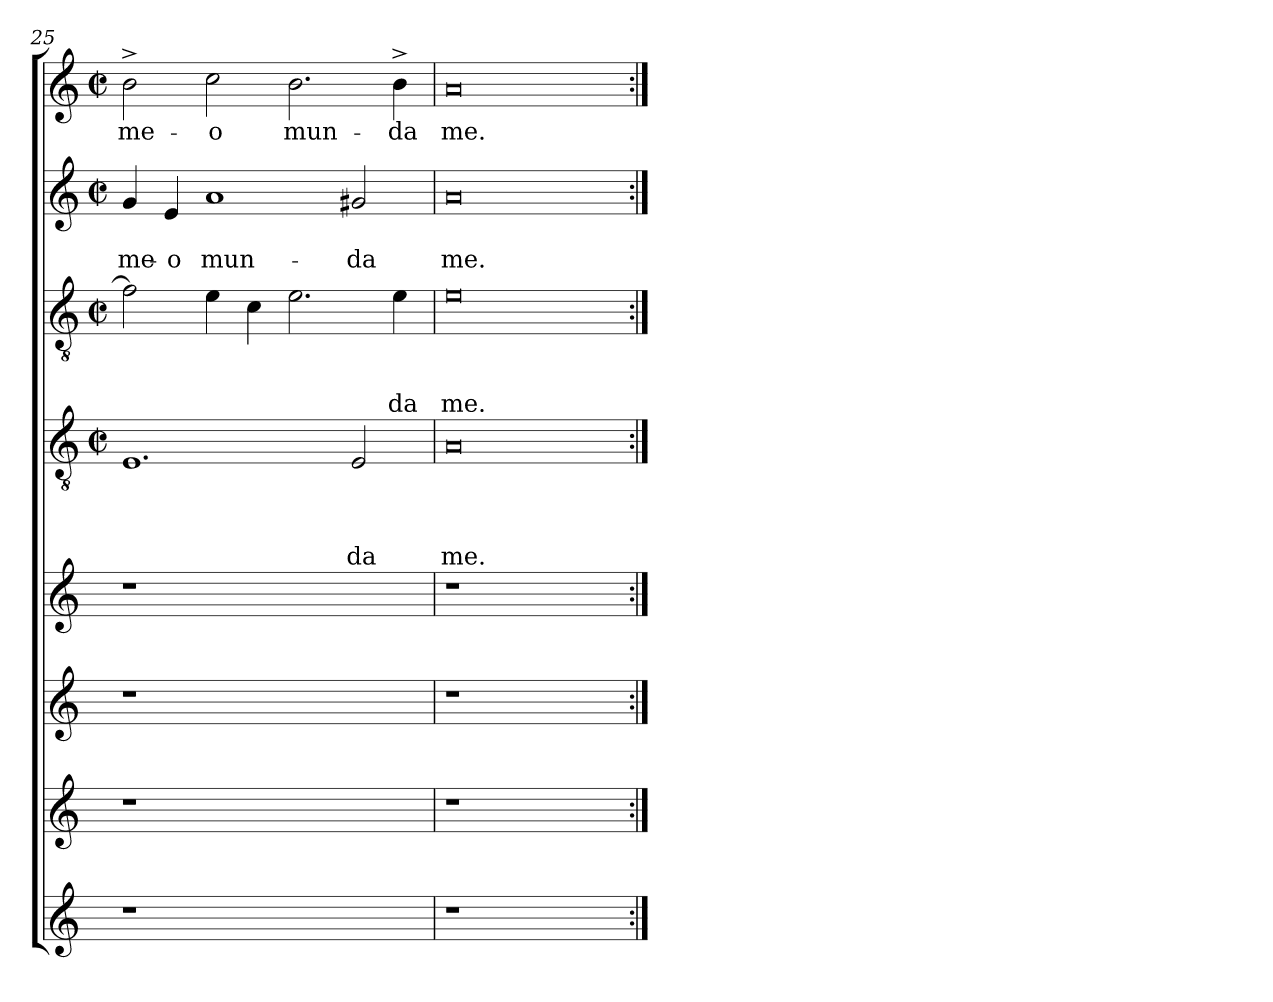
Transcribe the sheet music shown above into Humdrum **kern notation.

**kern	**kern	**kern	**kern	**kern	**text	**text	**text	**text	**kern	**text	**text	**text	**kern	**text	**text	**kern	**text
*part8	*part7	*part6	*part5	*part4	*part4	*part4	*part4	*part4	*part3	*part3	*part3	*part3	*part2	*part2	*part2	*part1	*part1
*staff8	*staff7	*staff6	*staff5	*staff4	*staff4	*staff4	*staff4	*staff4	*staff3	*staff3	*staff3	*staff3	*staff2	*staff2	*staff2	*staff1	*staff1
*clefG2	*clefG2	*clefG2	*clefG2	*clefGv2	*	*	*	*	*clefGv2	*	*	*	*clefG2	*	*	*clefG2	*
*k[]	*k[]	*k[]	*k[]	*k[]	*	*	*	*	*k[]	*	*	*	*k[]	*	*	*k[]	*
*C:	*C:	*C:	*C:	*C:	*	*	*	*	*C:	*	*	*	*C:	*	*	*C:	*
*	*	*	*	*M2/2	*	*	*	*	*M2/2	*	*	*	*M2/2	*	*	*M2/2	*
*	*	*	*	*met(c|)	*	*	*	*	*met(c|)	*	*	*	*met(c|)	*	*	*met(c|)	*
=25	=25	=25	=25	=25	=25	=25	=25	=25	=25	=25	=25	=25	=25	=25	=25	=25	=25
!	!	!	!	!	!	!	!	!	!	!	!	!	!	!	!LO:LY:b	!	!LO:LY:b
1r	1r	1r	1r	1.E	.	.	.	.	2f\]	.	.	.	4g/	.	me-	2b^>\	me-
!	!	!	!	!	!	!	!	!	!	!	!	!	!	!	!LO:LY:b	!	!
.	.	.	.	.	.	.	.	.	.	.	.	.	4e/	.	-o	.	.
!	!	!	!	!	!	!	!	!	!	!	!	!	!	!	!LO:LY:b	!	!LO:LY:b
.	.	.	.	.	.	.	.	.	4e\	.	.	.	1a	.	mun-	2cc\	-o
.	.	.	.	.	.	.	.	.	4c\	.	.	.	.	.	.	.	.
!	!	!	!	!	!	!	!	!	!	!	!	!	!	!	!	!	!LO:LY:b
1ryy	1ryy	1ryy	1ryy	.	.	.	.	.	2.e\	.	.	.	.	.	.	2.b\	mun-
!	!	!	!	!	!	!	!	!LO:LY:b	!	!	!	!	!	!	!LO:LY:b	!	!
.	.	.	.	2E/	.	.	.	-da	.	.	.	.	2g#X/	.	-da	.	.
!	!	!	!	!	!	!	!	!	!	!	!	!LO:LY:b	!	!	!	!	!LO:LY:b
.	.	.	.	.	.	.	.	.	4e\	.	.	-da	.	.	.	4b^>\	-da
=26	=26	=26	=26	=26	=26	=26	=26	=26	=26	=26	=26	=26	=26	=26	=26	=26	=26
!	!	!	!	!	!	!	!	!LO:LY:b	!	!	!	!LO:LY:b	!	!	!LO:LY:b	!	!LO:LY:b
1r	1r	1r	1r	0A	.	.	.	me.	0e	.	.	me.	0a	.	me.	0a	me.
1ryy	1ryy	1ryy	1ryy	.	.	.	.	.	.	.	.	.	.	.	.	.	.
=:|!	=:|!	=:|!	=:|!	=:|!	=:|!	=:|!	=:|!	=:|!	=:|!	=:|!	=:|!	=:|!	=:|!	=:|!	=:|!	=:|!	=:|!
*-	*-	*-	*-	*-	*-	*-	*-	*-	*-	*-	*-	*-	*-	*-	*-	*-	*-
